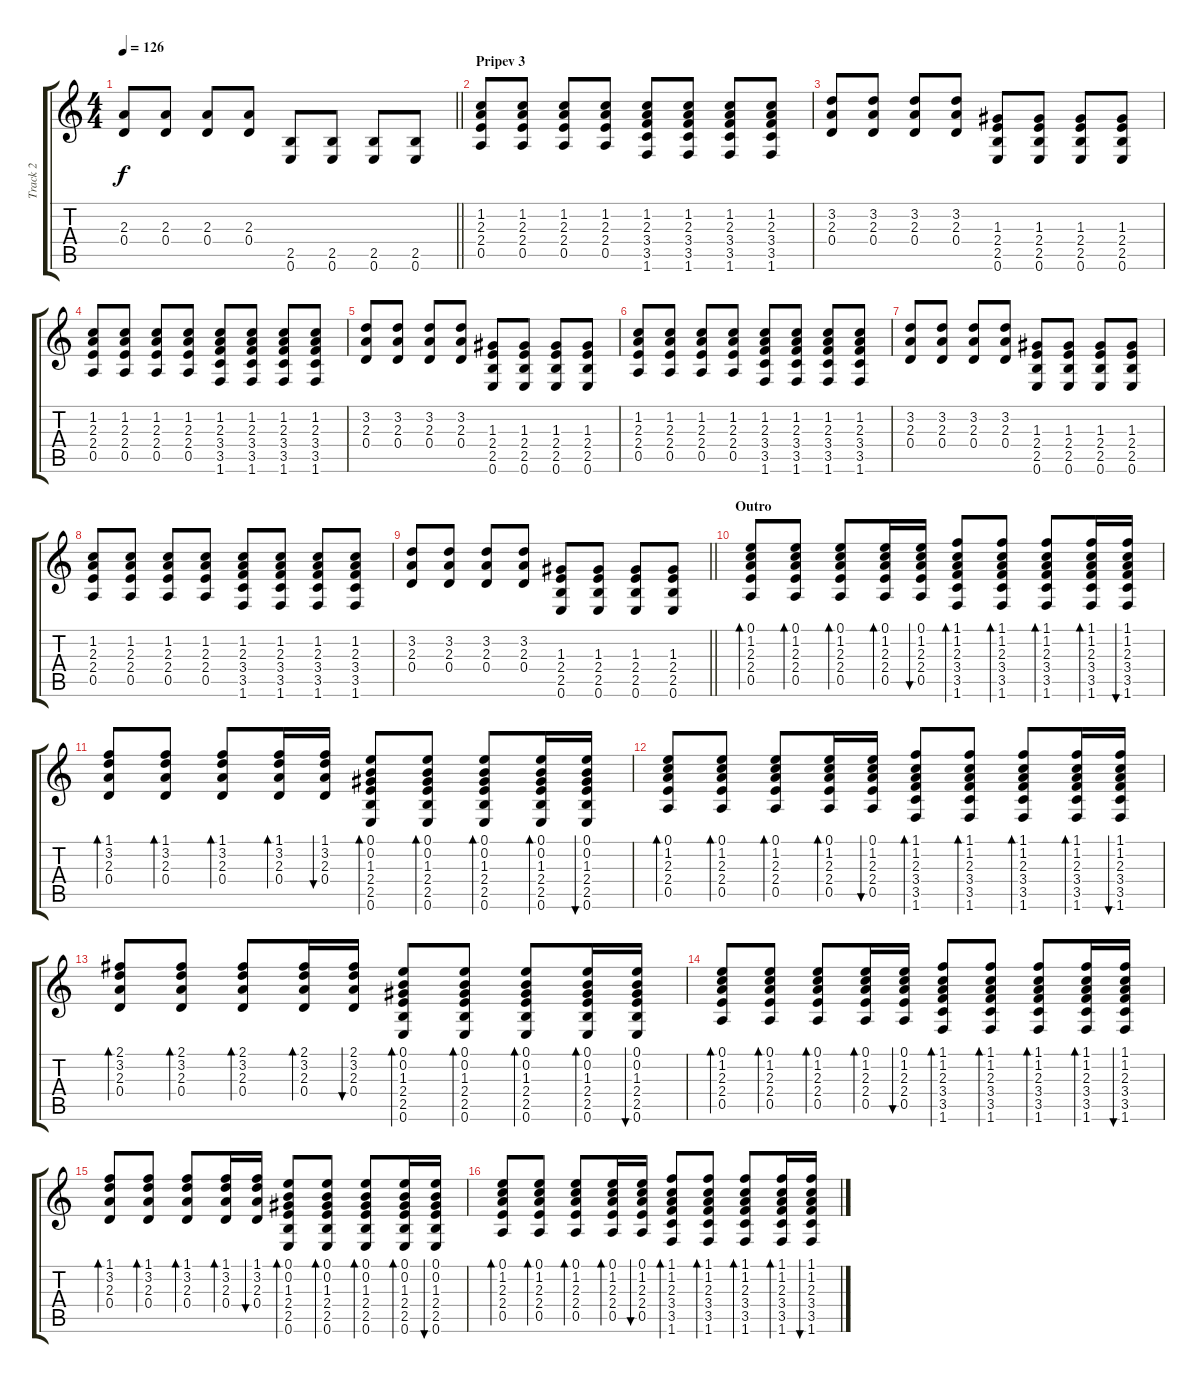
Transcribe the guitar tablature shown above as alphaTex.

\track ("Track 2" "Track 2") {instrument acousticguitarsteel}
\staff {score tabs}
\tuning (E4 B3 G3 D3 A2 E2) {hide}
\ts (4 4)
\tempo 126
\clef g2
\barLineRight lightlight
\ks c
(2.3 0.4).8{dy f} (2.3 0.4).8 (2.3 0.4).8 (2.3 0.4).8 (2.5 0.6).8 (2.5 0.6).8 (2.5 0.6).8 (2.5 0.6).8 |
\section ("" "Pripev 3")
(1.2 2.3 2.4 0.5).8 (1.2 2.3 2.4 0.5).8 (1.2 2.3 2.4 0.5).8 (1.2 2.3 2.4 0.5).8 (1.2 2.3 3.4 3.5 1.6).8 (1.2 2.3 3.4 3.5 1.6).8 (1.2 2.3 3.4 3.5 1.6).8 (1.2 2.3 3.4 3.5 1.6).8 |
(3.2 2.3 0.4).8 (3.2 2.3 0.4).8 (3.2 2.3 0.4).8 (3.2 2.3 0.4).8 (1.3 2.4 2.5 0.6).8 (1.3 2.4 2.5 0.6).8 (1.3 2.4 2.5 0.6).8 (1.3 2.4 2.5 0.6).8 |
(1.2 2.3 2.4 0.5).8 (1.2 2.3 2.4 0.5).8 (1.2 2.3 2.4 0.5).8 (1.2 2.3 2.4 0.5).8 (1.2 2.3 3.4 3.5 1.6).8 (1.2 2.3 3.4 3.5 1.6).8 (1.2 2.3 3.4 3.5 1.6).8 (1.2 2.3 3.4 3.5 1.6).8 |
(3.2 2.3 0.4).8 (3.2 2.3 0.4).8 (3.2 2.3 0.4).8 (3.2 2.3 0.4).8 (1.3 2.4 2.5 0.6).8 (1.3 2.4 2.5 0.6).8 (1.3 2.4 2.5 0.6).8 (1.3 2.4 2.5 0.6).8 |
(1.2 2.3 2.4 0.5).8 (1.2 2.3 2.4 0.5).8 (1.2 2.3 2.4 0.5).8 (1.2 2.3 2.4 0.5).8 (1.2 2.3 3.4 3.5 1.6).8 (1.2 2.3 3.4 3.5 1.6).8 (1.2 2.3 3.4 3.5 1.6).8 (1.2 2.3 3.4 3.5 1.6).8 |
(3.2 2.3 0.4).8 (3.2 2.3 0.4).8 (3.2 2.3 0.4).8 (3.2 2.3 0.4).8 (1.3 2.4 2.5 0.6).8 (1.3 2.4 2.5 0.6).8 (1.3 2.4 2.5 0.6).8 (1.3 2.4 2.5 0.6).8 |
(1.2 2.3 2.4 0.5).8 (1.2 2.3 2.4 0.5).8 (1.2 2.3 2.4 0.5).8 (1.2 2.3 2.4 0.5).8 (1.2 2.3 3.4 3.5 1.6).8 (1.2 2.3 3.4 3.5 1.6).8 (1.2 2.3 3.4 3.5 1.6).8 (1.2 2.3 3.4 3.5 1.6).8 |
\barLineRight lightlight
(3.2 2.3 0.4).8 (3.2 2.3 0.4).8 (3.2 2.3 0.4).8 (3.2 2.3 0.4).8 (1.3 2.4 2.5 0.6).8 (1.3 2.4 2.5 0.6).8 (1.3 2.4 2.5 0.6).8 (1.3 2.4 2.5 0.6).8 |
\section ("" "Outro")
(0.1 1.2 2.3 2.4 0.5).8{bd 60} (0.1 1.2 2.3 2.4 0.5).8{bd 60} (0.1 1.2 2.3 2.4 0.5).8{bd 60} (0.1 1.2 2.3 2.4 0.5).16{bd 60} (0.1 1.2 2.3 2.4 0.5).16{bu 60} (1.1 1.2 2.3 3.4 3.5 1.6).8{bd 60} (1.1 1.2 2.3 3.4 3.5 1.6).8{bd 60} (1.1 1.2 2.3 3.4 3.5 1.6).8{bd 60} (1.1 1.2 2.3 3.4 3.5 1.6).16{bd 60} (1.1 1.2 2.3 3.4 3.5 1.6).16{bu 60} |
(1.1 3.2 2.3 0.4).8{bd 60} (1.1 3.2 2.3 0.4).8{bd 60} (1.1 3.2 2.3 0.4).8{bd 60} (1.1 3.2 2.3 0.4).16{bd 60} (1.1 3.2 2.3 0.4).16{bu 60} (0.1 0.2 1.3 2.4 2.5 0.6).8{bd 60} (0.1 0.2 1.3 2.4 2.5 0.6).8{bd 60} (0.1 0.2 1.3 2.4 2.5 0.6).8{bd 60} (0.1 0.2 1.3 2.4 2.5 0.6).16{bd 60} (0.1 0.2 1.3 2.4 2.5 0.6).16{bu 60} |
(0.1 1.2 2.3 2.4 0.5).8{bd 60} (0.1 1.2 2.3 2.4 0.5).8{bd 60} (0.1 1.2 2.3 2.4 0.5).8{bd 60} (0.1 1.2 2.3 2.4 0.5).16{bd 60} (0.1 1.2 2.3 2.4 0.5).16{bu 60} (1.1 1.2 2.3 3.4 3.5 1.6).8{bd 60} (1.1 1.2 2.3 3.4 3.5 1.6).8{bd 60} (1.1 1.2 2.3 3.4 3.5 1.6).8{bd 60} (1.1 1.2 2.3 3.4 3.5 1.6).16{bd 60} (1.1 1.2 2.3 3.4 3.5 1.6).16{bu 60} |
(2.1 3.2 2.3 0.4).8{bd 60} (2.1 3.2 2.3 0.4).8{bd 60} (2.1 3.2 2.3 0.4).8{bd 60} (2.1 3.2 2.3 0.4).16{bd 60} (2.1 3.2 2.3 0.4).16{bu 60} (0.1 0.2 1.3 2.4 2.5 0.6).8{bd 60} (0.1 0.2 1.3 2.4 2.5 0.6).8{bd 60} (0.1 0.2 1.3 2.4 2.5 0.6).8{bd 60} (0.1 0.2 1.3 2.4 2.5 0.6).16{bd 60} (0.1 0.2 1.3 2.4 2.5 0.6).16{bu 60} |
(0.1 1.2 2.3 2.4 0.5).8{bd 60} (0.1 1.2 2.3 2.4 0.5).8{bd 60} (0.1 1.2 2.3 2.4 0.5).8{bd 60} (0.1 1.2 2.3 2.4 0.5).16{bd 60} (0.1 1.2 2.3 2.4 0.5).16{bu 60} (1.1 1.2 2.3 3.4 3.5 1.6).8{bd 60} (1.1 1.2 2.3 3.4 3.5 1.6).8{bd 60} (1.1 1.2 2.3 3.4 3.5 1.6).8{bd 60} (1.1 1.2 2.3 3.4 3.5 1.6).16{bd 60} (1.1 1.2 2.3 3.4 3.5 1.6).16{bu 60} |
(1.1 3.2 2.3 0.4).8{bd 60} (1.1 3.2 2.3 0.4).8{bd 60} (1.1 3.2 2.3 0.4).8{bd 60} (1.1 3.2 2.3 0.4).16{bd 60} (1.1 3.2 2.3 0.4).16{bu 60} (0.1 0.2 1.3 2.4 2.5 0.6).8{bd 60} (0.1 0.2 1.3 2.4 2.5 0.6).8{bd 60} (0.1 0.2 1.3 2.4 2.5 0.6).8{bd 60} (0.1 0.2 1.3 2.4 2.5 0.6).16{bd 60} (0.1 0.2 1.3 2.4 2.5 0.6).16{bu 60} |
(0.1 1.2 2.3 2.4 0.5).8{bd 60} (0.1 1.2 2.3 2.4 0.5).8{bd 60} (0.1 1.2 2.3 2.4 0.5).8{bd 60} (0.1 1.2 2.3 2.4 0.5).16{bd 60} (0.1 1.2 2.3 2.4 0.5).16{bu 60} (1.1 1.2 2.3 3.4 3.5 1.6).8{bd 60} (1.1 1.2 2.3 3.4 3.5 1.6).8{bd 60} (1.1 1.2 2.3 3.4 3.5 1.6).8{bd 60} (1.1 1.2 2.3 3.4 3.5 1.6).16{bd 60} (1.1 1.2 2.3 3.4 3.5 1.6).16{bu 60}
